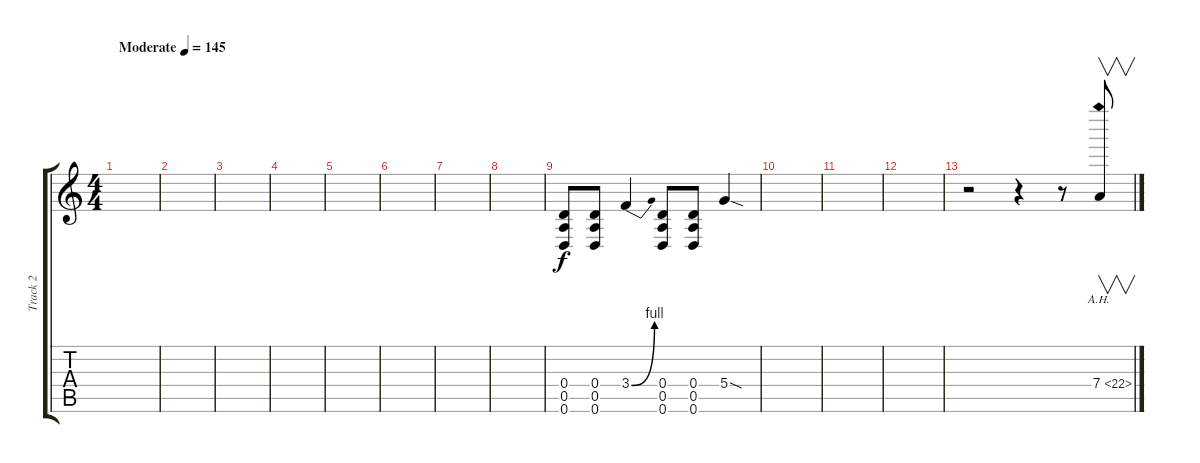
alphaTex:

\track ("Track 2" "Track 2") {instrument distortionguitar}
\staff {score tabs}
\tuning (E4 B3 G3 D3 A2 D2) {hide}
\ts (4 4)
\tempo (145 "Moderate")
\clef g2
\ks c
|
|
|
|
|
|
|
|
(0.4 0.5 0.6).8 (0.4 0.5 0.6).8 3.4{be (bend 0 0 60 4)}.4 (0.4 0.5 0.6).8 (0.4 0.5 0.6).8 5.4{sod}.4 |
|
|
|
r.2 r.4 r.8 7.4{ah 15}.8{v}
